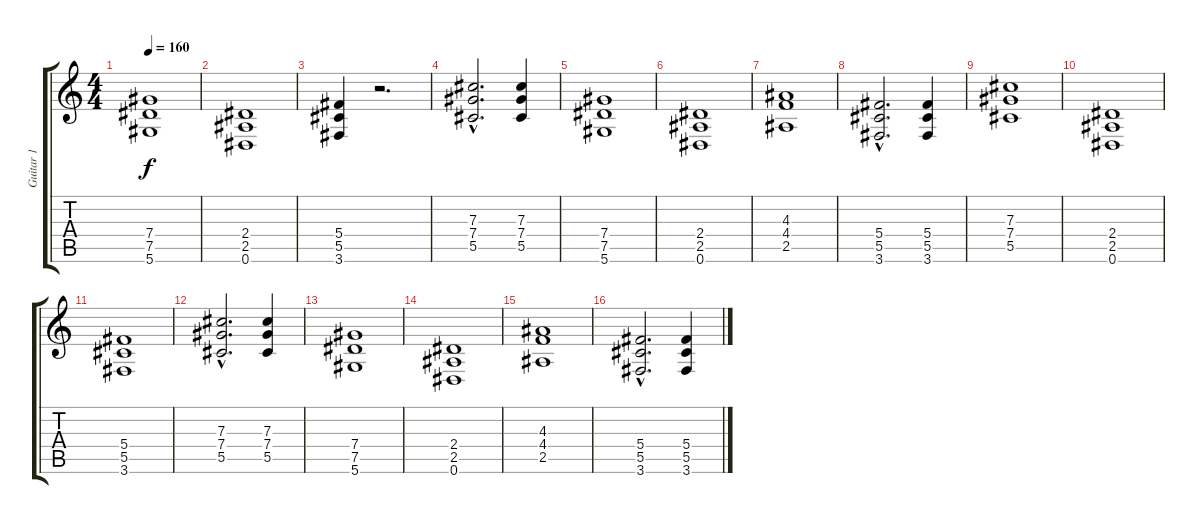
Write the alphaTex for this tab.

\track ("Guitar 1" "Guitar 1") {instrument distortionguitar}
\staff {score tabs}
\tuning (Eb4 Bb3 Gb3 Db3 Ab2 Eb2) {hide}
\ts (4 4)
\tempo 160
\clef g2
\ks c
(7.4 7.5 5.6).1{dy f} |
(2.4 2.5 0.6).1 |
(5.4 5.5 3.6).4 r.2{d} |
(7.3{hac} 7.4{hac} 5.5{hac}).2{d} (7.3 7.4 5.5).4 |
(7.4 7.5 5.6).1 |
(2.4 2.5 0.6).1 |
(4.3 4.4 2.5).1 |
(5.4{hac} 5.5{hac} 3.6{hac}).2{d} (5.4 5.5 3.6).4 |
(7.3 7.4 5.5).1 |
(2.4 2.5 0.6).1 |
(5.4 5.5 3.6).1 |
(7.3{hac} 7.4{hac} 5.5{hac}).2{d} (7.3 7.4 5.5).4 |
(7.4 7.5 5.6).1 |
(2.4 2.5 0.6).1 |
(4.3 4.4 2.5).1 |
(5.4{hac} 5.5{hac} 3.6{hac}).2{d} (5.4 5.5 3.6).4
